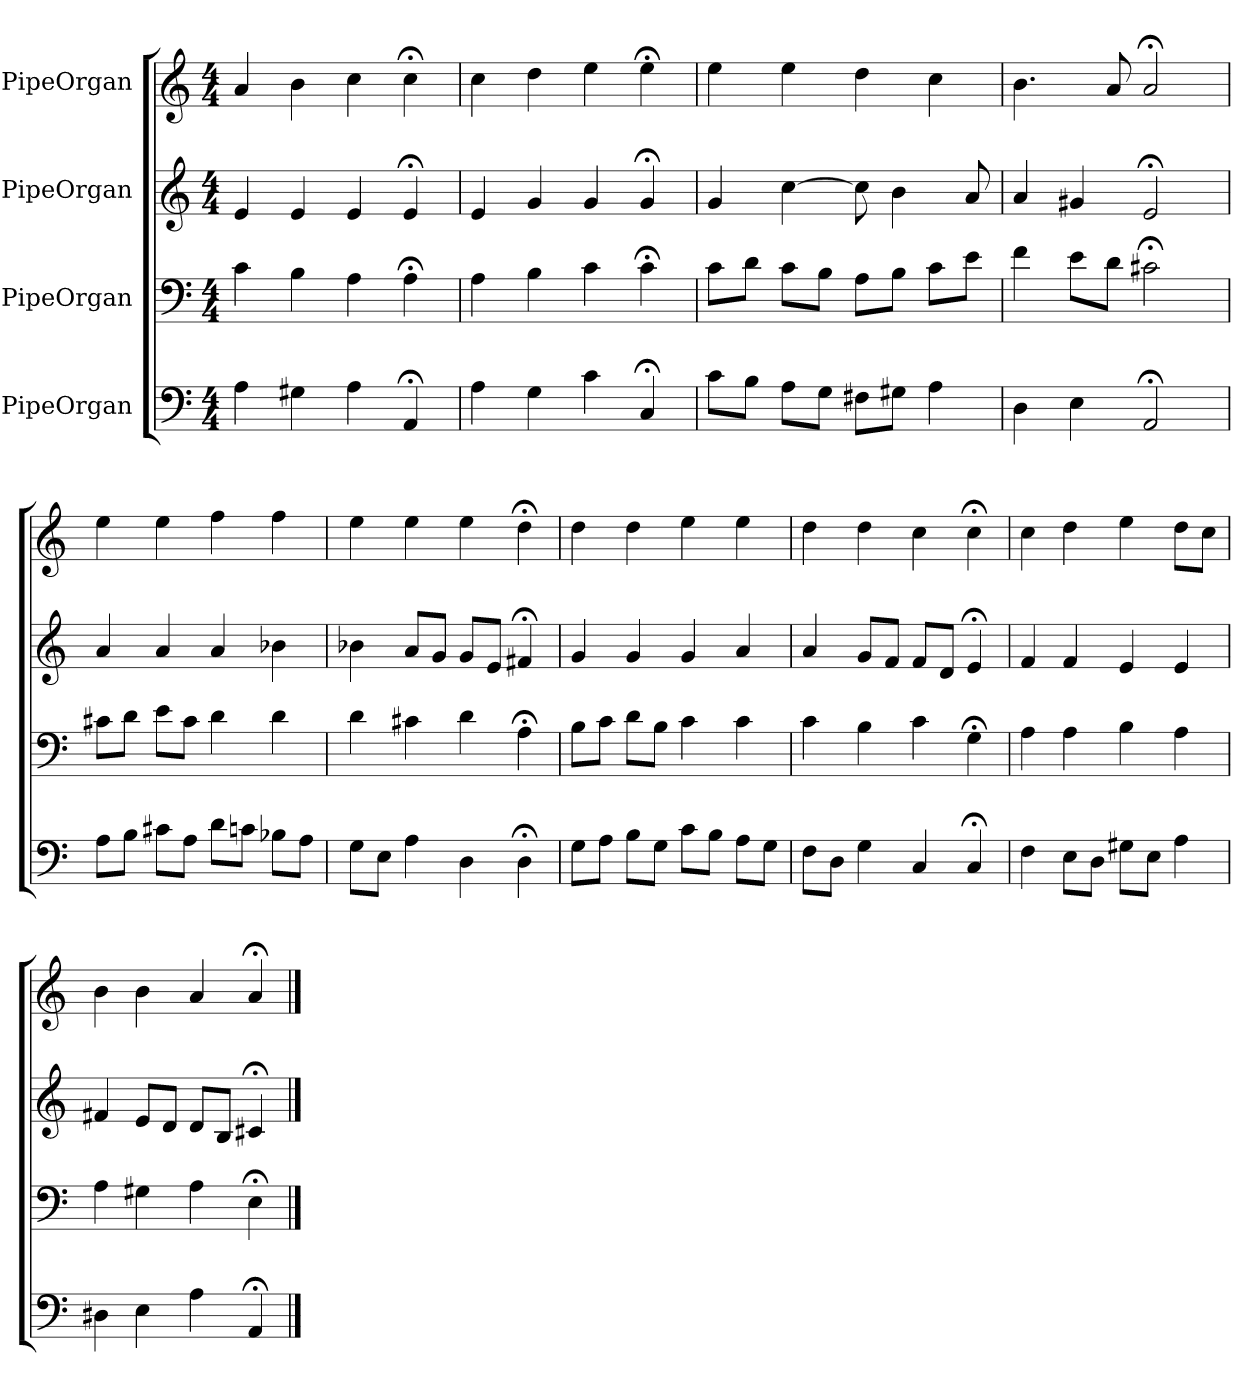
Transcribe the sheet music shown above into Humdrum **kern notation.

**kern	**kern	**kern	**kern
*part4	*part3	*part2	*part1
*staff4	*staff3	*staff2	*staff1
*I"PipeOrgan	*I"PipeOrgan	*I"PipeOrgan	*I"PipeOrgan
*clefF4	*clefF4	*clefG2	*clefG2
*k[]	*k[]	*k[]	*k[]
*a:	*a:	*a:	*a:
*M4/4	*M4/4	*M4/4	*M4/4
*MM60	*MM60	*MM60	*MM60
=	=	=	=
4A	4c	4e	4a
4G#X	4B	4e	4b
4A	4A	4e	4cc
4AA;<	4A;<	4e;<	4cc;<
=	=	=	=
4A	4A	4e	4cc
4G	4B	4g	4dd
4c	4c	4g	4ee
4C;<	4c;<	4g;<	4ee;<
=	=	=	=
8c\L	8c\L	4g	4ee
8B\J	8d\J	.	.
8A\L	8c\L	[4cc	4ee
8G\J	8B\J	.	.
8F#X\L	8A\L	8cc]	4dd
8G#X\J	8B\J	4b	.
4A	8c\L	.	4cc
.	8e\J	8a	.
=	=	=	=
4D	4f	4a	4.b
4E	8e\L	4g#X	.
.	8d\J	.	8a
2AA;<	2c#X;<	2e;<	2a;<
=	=	=	=
8A\L	8c#X\L	4a	4ee
8B\J	8d\J	.	.
8c#X\L	8e\L	4a	4ee
8A\J	8c#\J	.	.
8d\L	4d	4a	4ff
8cn\J	.	.	.
8B-X\L	4d	4b-X	4ff
8A\J	.	.	.
=	=	=	=
8G\L	4d	4b-X	4ee
8E\J	.	.	.
4A	4c#X	8a/L	4ee
.	.	8g/J	.
4D	4d	8g/L	4ee
.	.	8e/J	.
4D;<	4A;<	4f#X;<	4dd;<
=	=	=	=
8G\L	8B\L	4g	4dd
8A\J	8c\J	.	.
8B\L	8d\L	4g	4dd
8G\J	8B\J	.	.
8c\L	4c	4g	4ee
8B\J	.	.	.
8A\L	4c	4a	4ee
8G\J	.	.	.
=	=	=	=
8F\L	4c	4a	4dd
8D\J	.	.	.
4G	4B	8g/L	4dd
.	.	8f/J	.
4C	4c	8f/L	4cc
.	.	8d/J	.
4C;<	4G;<	4e;<	4cc;<
=	=	=	=
4F	4A	4f	4cc
8E\L	4A	4f	4dd
8D\J	.	.	.
8G#X\L	4B	4e	4ee
8E\J	.	.	.
4A	4A	4e	8dd\L
.	.	.	8cc\J
=	=	=	=
4D#X	4A	4f#X	4b
4E	4G#X	8e/L	4b
.	.	8d/J	.
4A	4A	8d/L	4a
.	.	8B/J	.
4AA;<	4E;<	4c#X;<	4a;<
==	==	==	==
*-	*-	*-	*-
